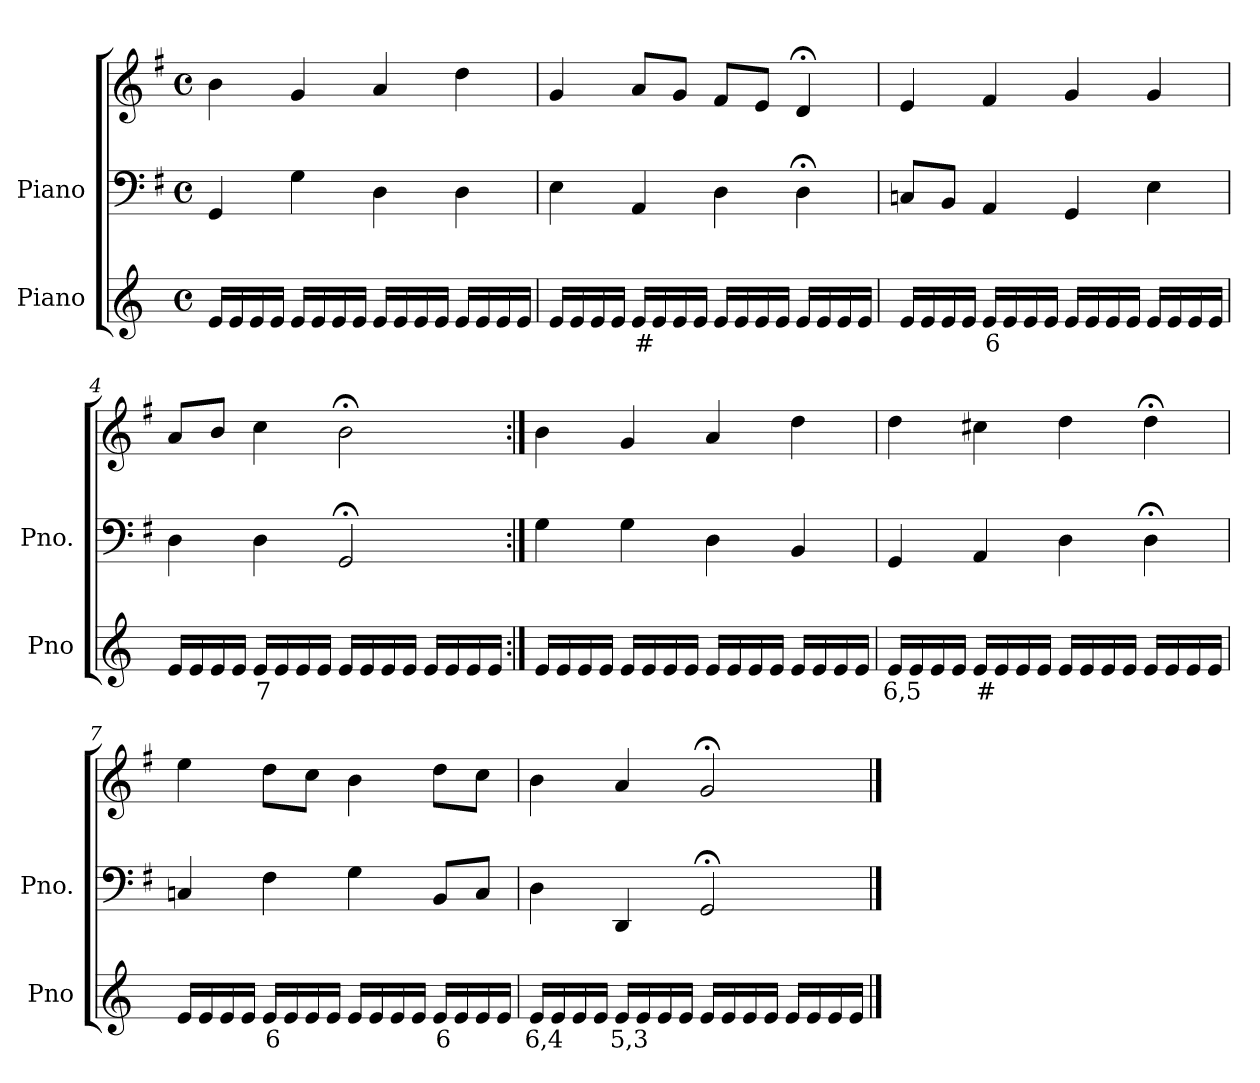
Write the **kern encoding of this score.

**kern	**text	**kern	**kern
*part2	*part2	*part1	*part1
*staff3	*staff3	*staff2	*staff1
*I"Piano	*	*I"Piano	*
*I'Pno	*	*I'Pno.	*
*clefG2	*	*clefF4	*clefG2
*k[]	*	*k[f#]	*k[f#]
*M4/4	*	*M4/4	*M4/4
*met(c)	*	*met(c)	*met(c)
=1	=1	=1	=1
16e/LL	.	4GG/	4b\
16e/	.	.	.
16e/	.	.	.
16e/JJ	.	.	.
16e/LL	.	4G\	4g/
16e/	.	.	.
16e/	.	.	.
16e/JJ	.	.	.
16e/LL	.	4D\	4a/
16e/	.	.	.
16e/	.	.	.
16e/JJ	.	.	.
16e/LL	.	4D\	4dd\
16e/	.	.	.
16e/	.	.	.
16e/JJ	.	.	.
=2	=2	=2	=2
16e/LL	.	4E\	4g/
16e/	.	.	.
16e/	.	.	.
16e/JJ	.	.	.
!	!LO:LY:b	!	!
16e/LL	#	4AA/	8a/L
16e/	.	.	.
16e/	.	.	8g/J
16e/JJ	.	.	.
16e/LL	.	4D\	8f#/L
16e/	.	.	.
16e/	.	.	8e/J
16e/JJ	.	.	.
16e/LL	.	4D;<\	4d;</
16e/	.	.	.
16e/	.	.	.
16e/JJ	.	.	.
=3	=3	=3	=3
16e/LL	.	8Cn/L	4e/
16e/	.	.	.
!	!LO:LY:b	!	!
16e/	_	8BB/J	.
16e/JJ	.	.	.
!	!LO:LY:b	!	!
16e/LL	6	4AA/	4f#/
16e/	.	.	.
16e/	.	.	.
16e/JJ	.	.	.
16e/LL	.	4GG/	4g/
16e/	.	.	.
16e/	.	.	.
16e/JJ	.	.	.
16e/LL	.	4E\	4g/
16e/	.	.	.
16e/	.	.	.
16e/JJ	.	.	.
=4	=4	=4	=4
16e/LL	.	4D\	8a/L
16e/	.	.	.
16e/	.	.	8b/J
16e/JJ	.	.	.
!	!LO:LY:b	!	!
16e/LL	7	4D\	4cc\
16e/	.	.	.
16e/	.	.	.
16e/JJ	.	.	.
16e/LL	.	2GG;</	2b;<\
16e/	.	.	.
16e/	.	.	.
16e/JJ	.	.	.
16e/LL	.	.	.
16e/	.	.	.
16e/	.	.	.
16e/JJ	.	.	.
=5:|!	=5:|!	=5:|!	=5:|!
16e/LL	.	4G\	4b\
16e/	.	.	.
16e/	.	.	.
16e/JJ	.	.	.
16e/LL	.	4G\	4g/
16e/	.	.	.
16e/	.	.	.
16e/JJ	.	.	.
16e/LL	.	4D\	4a/
16e/	.	.	.
16e/	.	.	.
16e/JJ	.	.	.
16e/LL	.	4BB/	4dd\
16e/	.	.	.
16e/	.	.	.
16e/JJ	.	.	.
=6	=6	=6	=6
!	!LO:LY:b	!	!
16e/LL	6,5	4GG/	4dd\
16e/	.	.	.
16e/	.	.	.
16e/JJ	.	.	.
!	!LO:LY:b	!	!
16e/LL	#	4AA/	4cc#X\
16e/	.	.	.
16e/	.	.	.
16e/JJ	.	.	.
16e/LL	.	4D\	4dd\
16e/	.	.	.
16e/	.	.	.
16e/JJ	.	.	.
16e/LL	.	4D;<\	4dd;<\
16e/	.	.	.
16e/	.	.	.
16e/JJ	.	.	.
=7	=7	=7	=7
16e/LL	.	4Cn/	4ee\
16e/	.	.	.
16e/	.	.	.
16e/JJ	.	.	.
!	!LO:LY:b	!	!
16e/LL	6	4F#\	8dd\L
16e/	.	.	.
16e/	.	.	8cc\J
16e/JJ	.	.	.
16e/LL	.	4G\	4b\
16e/	.	.	.
16e/	.	.	.
16e/JJ	.	.	.
!	!LO:LY:b	!	!
16e/LL	6	8BB/L	8dd\L
16e/	.	.	.
16e/	.	8C/J	8cc\J
16e/JJ	.	.	.
=8	=8	=8	=8
!	!LO:LY:b	!	!
16e/LL	6,4	4D\	4b\
16e/	.	.	.
16e/	.	.	.
16e/JJ	.	.	.
!	!LO:LY:b	!	!
16e/LL	5,3	4DD/	4a/
16e/	.	.	.
16e/	.	.	.
16e/JJ	.	.	.
16e/LL	.	2GG;</	2g;</
16e/	.	.	.
16e/	.	.	.
16e/JJ	.	.	.
16e/LL	.	.	.
16e/	.	.	.
16e/	.	.	.
16e/JJ	.	.	.
==	==	==	==
*-	*-	*-	*-
